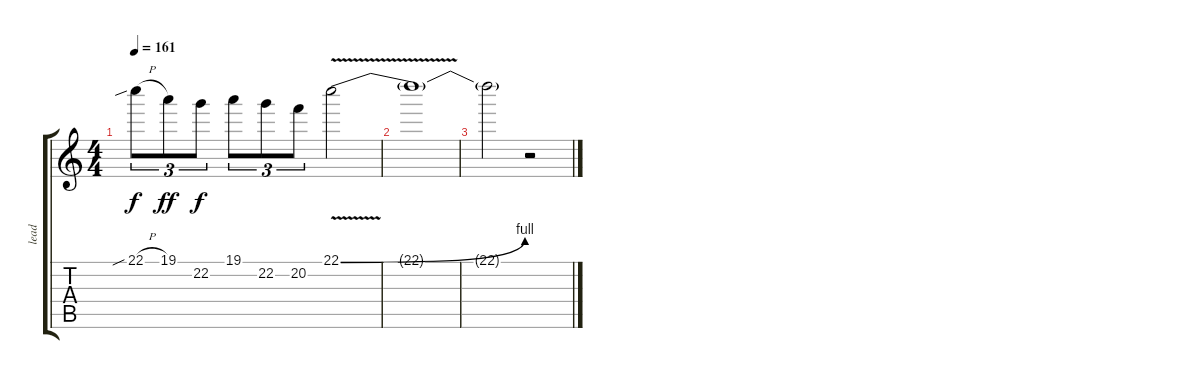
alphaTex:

\track ("lead" "lead") {instrument overdrivenguitar}
\staff {score tabs}
\tuning (D4 A3 F3 C3 G2 D2) {hide}
\ts (4 4)
\tempo 161
\clef g2
\ks c
22.1{sib h}.8{tu (3 2) dy f} 19.1.8{tu (3 2) dy ff} 22.2.8{tu (3 2) dy f} 19.1.8{tu (3 2)} 22.2.8{tu (3 2)} 20.2.8{tu (3 2)} 22.1{be (bend 0 0 60 4) v}.2 |
22.1{t}.1 |
22.1{t}.2 r.2
